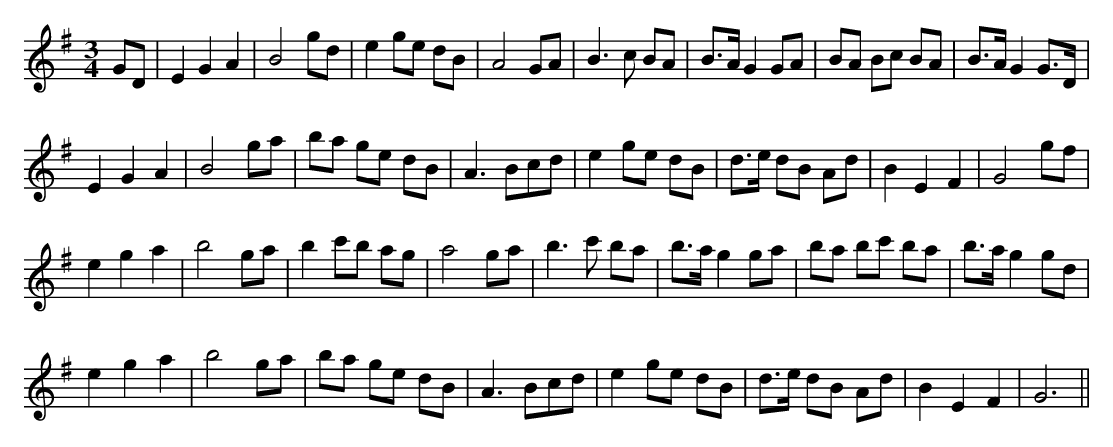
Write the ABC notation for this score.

X:1
M:3/4
K:G
GD|E2G2A2|B4gd|e2ge dB|A4GA|B3c BA|B>AG2GA|BA Bc BA|B>AG2G>D|
E2G2A2|B4ga|ba ge dB|A3 Bcd|e2ge dB|d>e dB Ad|B2E2F2|G4gf|
e2g2a2|b4 ga|b2c'b ag|a4 ga|b3c' ba|b>a g2 ga|ba bc' ba|b>a g2 gd|
e2g2a2|b4ga|ba ge dB|A3Bcd|e2ge dB|d>e dB Ad|B2E2F2|G6||
